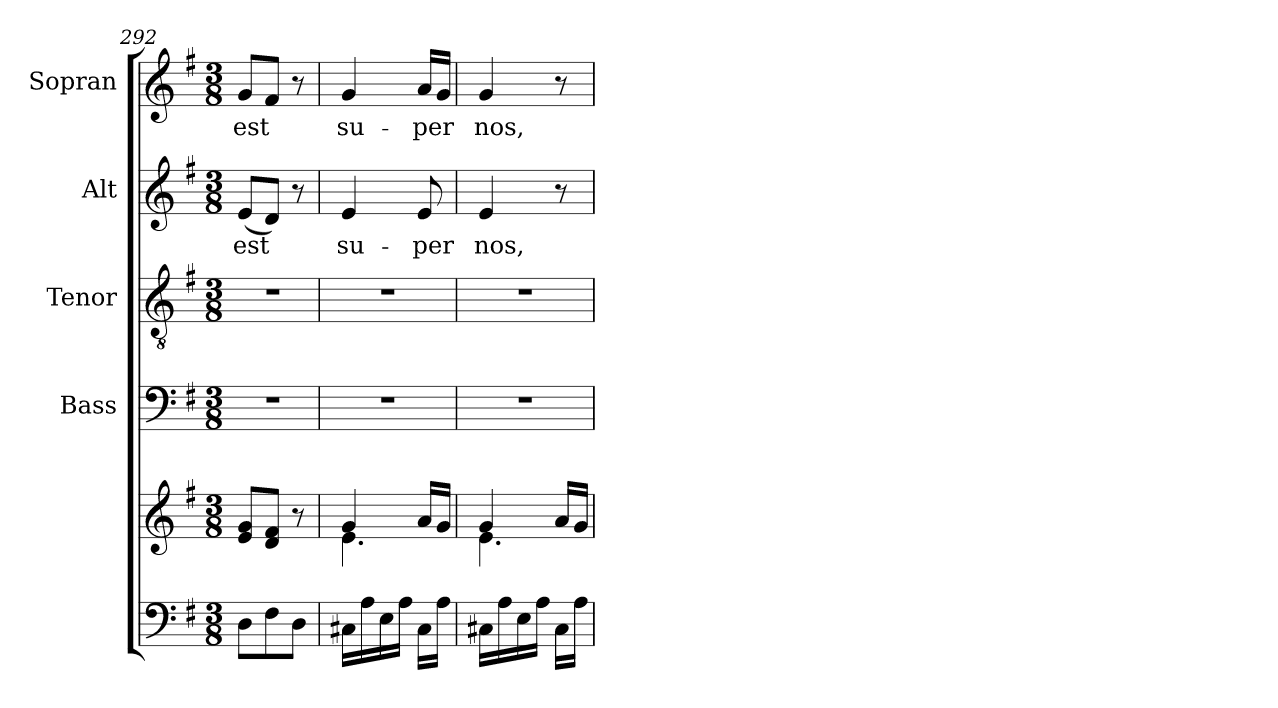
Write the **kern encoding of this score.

**kern	**kern	**kern	**kern	**kern	**text	**kern	**text
*part5	*part5	*part4	*part3	*part2	*part2	*part1	*part1
*staff6	*staff5	*staff4	*staff3	*staff2	*staff2	*staff1	*staff1
*	*	*I"Bass	*I"Tenor	*I"Alt	*	*I"Sopran	*
*	*	*I'B.	*I'T.	*I'A.	*	*I'S.	*
*clefF4	*clefG2	*clefF4	*clefGv2	*clefG2	*	*clefG2	*
*k[f#]	*k[f#]	*k[f#]	*k[f#]	*k[f#]	*	*k[f#]	*
*G:	*G:	*G:	*G:	*G:	*	*G:	*
*M3/8	*M3/8	*M3/8	*M3/8	*M3/8	*	*M3/8	*
=292	=292	=292	=292	=292	=292	=292	=292
!	!	!	!	!	!LO:LY:b	!	!LO:LY:b
8D\L	8e/ 8g/L	4.r	4.r	(<8e/L	est	8g/L	est
8F#\	8d/ 8f#/J	.	.	8d/J)	.	8f#/J	.
8D\J	8r	.	.	8r	.	8r	.
=293	=293	=293	=293	=293	=293	=293	=293
*	*^	*	*	*	*	*	*
!	!	!	!	!	!	!LO:LY:b	!	!LO:LY:b
16C#X\LL	4g/	4.e\	4.r	4.r	4e/	su-	4g/	su-
16A\	.	.	.	.	.	.	.	.
16E\	.	.	.	.	.	.	.	.
16A\JJ	.	.	.	.	.	.	.	.
!	!	!	!	!	!	!LO:LY:b	!	!LO:LY:b
16C#\LL	16a/LL	.	.	.	8e/	-per	16a/LL	-per
16A\JJ	16g/JJ	.	.	.	.	.	16g/JJ	.
!!LO:PB:g=z
=294	=294	=294	=294	=294	=294	=294	=294	=294
!	!	!	!	!	!	!LO:LY:b	!	!LO:LY:b
16C#X\LL	4g/	4.e\	4.r	4.r	4e/	nos,	4g/	nos,
16A\	.	.	.	.	.	.	.	.
16E\	.	.	.	.	.	.	.	.
16A\JJ	.	.	.	.	.	.	.	.
16C#\LL	16a/LL	.	.	.	8r	.	8r	.
16A\JJ	16g/JJ	.	.	.	.	.	.	.
*	*v	*v	*	*	*	*	*	*
=	=	=	=	=	=	=	=
*-	*-	*-	*-	*-	*-	*-	*-
